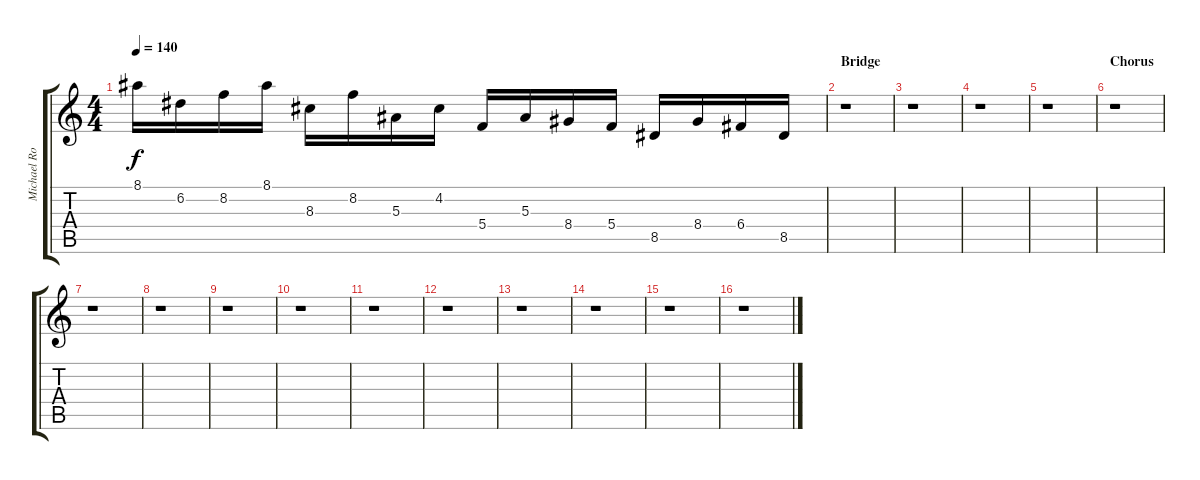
\track ("Michael Romeo Clean Guitar" "Michael Ro") {instrument electricguitarclean}
\staff {score tabs}
\tuning (D4 A3 F3 C3 G2 D2) {hide}
\ts (4 4)
\tempo 140
\clef g2
\ks c
8.1.16{dy f} 6.2.16 8.2.16 8.1.16 8.3.16 8.2.16 5.3.16 4.2.16 5.4.16 5.3.16 8.4.16 5.4.16 8.5.16 8.4.16 6.4.16 8.5.16 |
\section ("" "Bridge")
r.1 |
r.1 |
r.1 |
r.1 |
\section ("" "Chorus")
r.1 |
r.1 |
r.1 |
r.1 |
r.1 |
r.1 |
r.1 |
r.1 |
r.1 |
r.1 |
r.1
